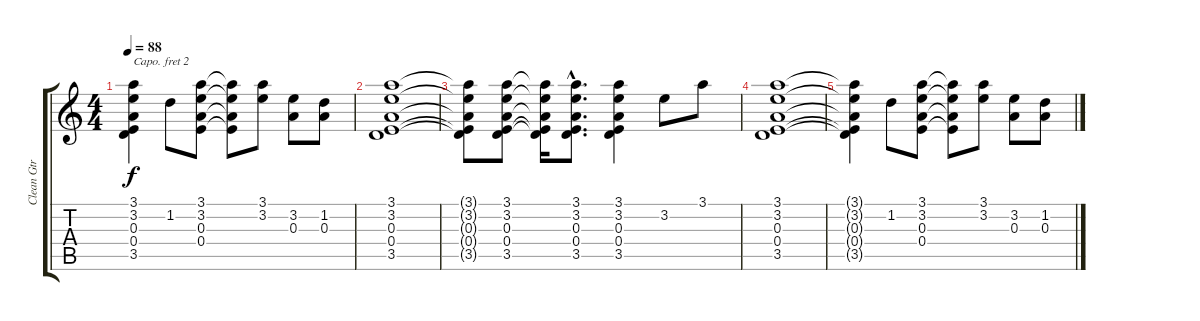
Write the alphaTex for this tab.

\track ("Clean Gtr 12 Strings" "Clean Gtr ") {instrument electricguitarclean}
\staff {score tabs}
\capo 2
\tuning (E4 B3 G3 D3 A2 E2) {hide}
\ts (4 4)
\tempo 88
\clef g2
\ks c
(3.1{t} 3.2{t} 0.3{t} 0.4{t} 3.5{t}).4{dy f} 1.2.8 (3.1 3.2 0.3 0.4).8 (3.1{t} 3.2{t} 0.3{t} 0.4{t}).8 (3.1 3.2).8 (3.2 0.3).8 (1.2 0.3).8 |
(3.1 3.2 0.3 0.4 3.5).1 |
(3.1{t} 3.2{t} 0.3{t} 0.4{t} 3.5{t}).8 (3.1 3.2 0.3 0.4 3.5).8 (3.1{t} 3.2{t} 0.3{t} 0.4{t} 3.5{t}).16 (3.1{hac} 3.2{hac} 0.3{hac} 0.4{hac} 3.5{hac}).8{d} (3.1 3.2 0.3 0.4 3.5).4 3.2.8 3.1.8 |
(3.1 3.2 0.3 0.4 3.5).1 |
(3.1{t} 3.2{t} 0.3{t} 0.4{t} 3.5{t}).4 1.2.8 (3.1 3.2 0.3 0.4).8 (3.1{t} 3.2{t} 0.3{t} 0.4{t}).8 (3.1 3.2).8 (3.2 0.3).8 (1.2 0.3).8
